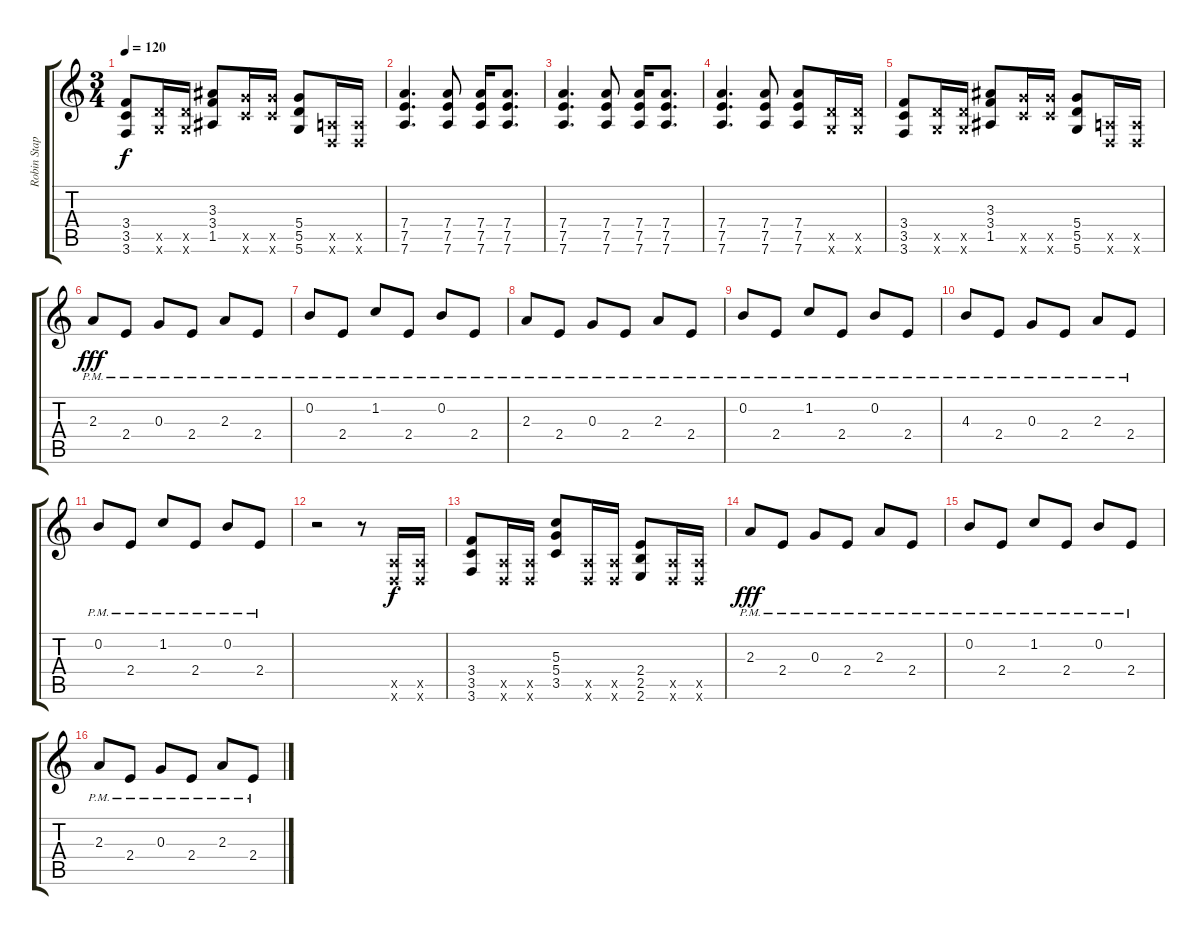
\track ("Robin Staps" "Robin Stap") {instrument distortionguitar}
\staff {score tabs}
\tuning (E4 B3 G3 D3 A2 D2) {hide}
\ts (3 4)
\tempo 120
\clef g2
\ks c
(3.4 3.5 3.6).8{dy f} (5.5{x} 5.6{x}).16 (5.5{x} 5.6{x}).16 (3.3 3.4 1.5).8 (10.5{x} 10.6{x}).16 (10.5{x} 10.6{x}).16 (5.4 5.5 5.6).8 (0.5{x} 0.6{x}).16 (0.5{x} 0.6{x}).16 |
(7.4 7.5 7.6).4{d} (7.4 7.5 7.6).8 (7.4 7.5 7.6).16 (7.4 7.5 7.6).8{d} |
(7.4 7.5 7.6).4{d} (7.4 7.5 7.6).8 (7.4 7.5 7.6).16 (7.4 7.5 7.6).8{d} |
(7.4 7.5 7.6).4{d} (7.4 7.5 7.6).8 (7.4 7.5 7.6).8 (5.5{x} 5.6{x}).16 (5.5{x} 5.6{x}).16 |
(3.4 3.5 3.6).8 (5.5{x} 5.6{x}).16 (5.5{x} 5.6{x}).16 (3.3 3.4 1.5).8 (10.5{x} 10.6{x}).16 (10.5{x} 10.6{x}).16 (5.4 5.5 5.6).8 (0.5{x} 0.6{x}).16 (0.5{x} 0.6{x}).16 |
2.3{pm}.8{dy fff instrument electricguitarjazz} 2.4{pm}.8 0.3{pm}.8 2.4{pm}.8 2.3{pm}.8 2.4{pm}.8 |
0.2{pm}.8 2.4{pm}.8 1.2{pm}.8 2.4{pm}.8 0.2{pm}.8 2.4{pm}.8 |
2.3{pm}.8 2.4{pm}.8 0.3{pm}.8 2.4{pm}.8 2.3{pm}.8 2.4{pm}.8 |
0.2{pm}.8 2.4{pm}.8 1.2{pm}.8 2.4{pm}.8 0.2{pm}.8 2.4{pm}.8 |
4.3{pm}.8 2.4{pm}.8 0.3{pm}.8 2.4{pm}.8 2.3{pm}.8 2.4{pm}.8 |
0.2{pm}.8 2.4{pm}.8 1.2{pm}.8 2.4{pm}.8 0.2{pm}.8 2.4{pm}.8 |
r.2{instrument distortionguitar} r.8 (0.5{x} 0.6{x}).16{dy f} (0.5{x} 0.6{x}).16 |
(3.4 3.5 3.6).8 (0.5{x} 0.6{x}).16 (0.5{x} 0.6{x}).16 (5.3 5.4 3.5).8 (0.5{x} 0.6{x}).16 (0.5{x} 0.6{x}).16 (2.4 2.5 2.6).8 (0.5{x} 0.6{x}).16 (0.5{x} 0.6{x}).16 |
2.3{pm}.8{dy fff instrument electricguitarjazz} 2.4{pm}.8 0.3{pm}.8 2.4{pm}.8 2.3{pm}.8 2.4{pm}.8 |
0.2{pm}.8 2.4{pm}.8 1.2{pm}.8 2.4{pm}.8 0.2{pm}.8 2.4{pm}.8 |
2.3{pm}.8 2.4{pm}.8 0.3{pm}.8 2.4{pm}.8 2.3{pm}.8 2.4{pm}.8
